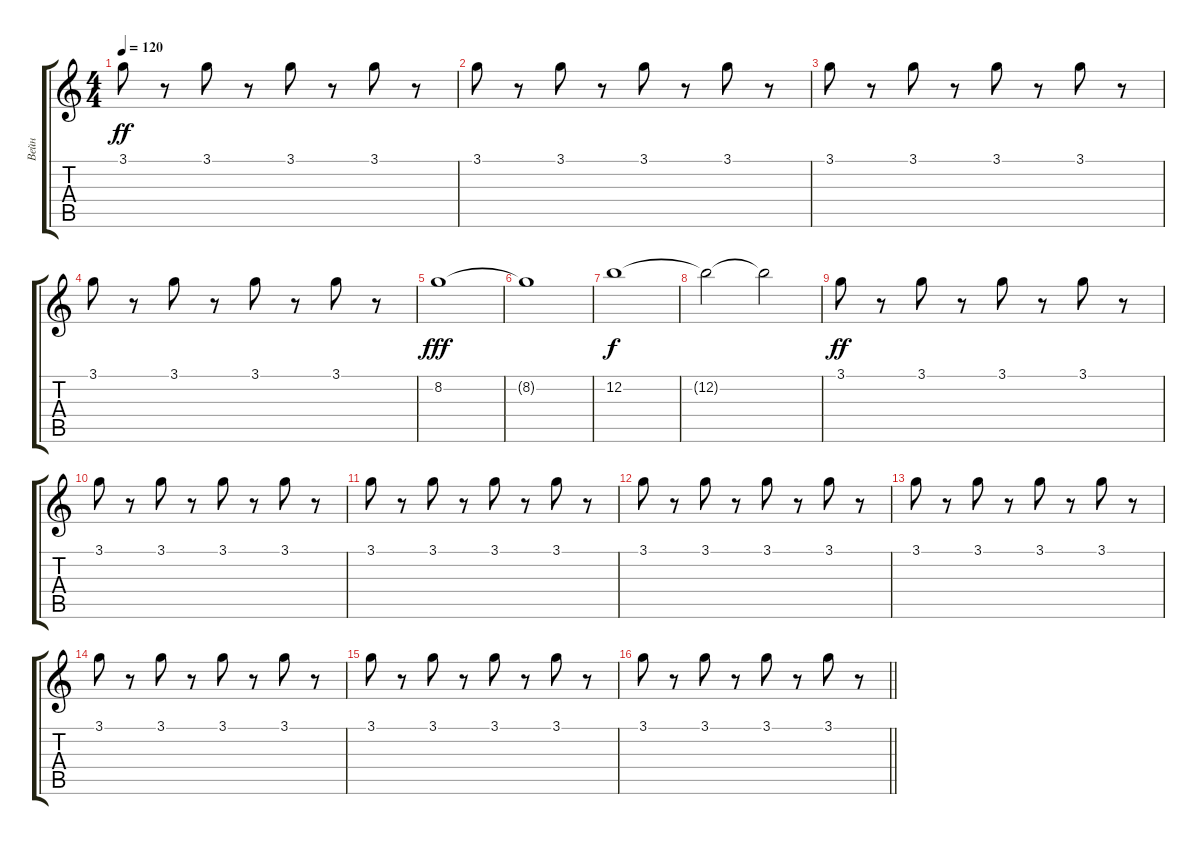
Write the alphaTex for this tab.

\track ("Вейн" "Вейн") {instrument overdrivenguitar}
\staff {score tabs}
\tuning (E4 B3 G3 D3 A2 E2) {hide}
\ts (4 4)
\tempo 120
\clef g2
\ks c
3.1.8{dy ff} r.8 3.1.8 r.8 3.1.8 r.8 3.1.8 r.8 |
3.1.8 r.8 3.1.8 r.8 3.1.8 r.8 3.1.8 r.8 |
3.1.8 r.8 3.1.8 r.8 3.1.8 r.8 3.1.8 r.8 |
3.1.8 r.8 3.1.8 r.8 3.1.8 r.8 3.1.8 r.8 |
8.2.1{dy fff} |
8.2{t}.1 |
12.2.1{dy f} |
12.2{t}.2 12.2{t}.2 |
3.1.8{dy ff} r.8 3.1.8 r.8 3.1.8 r.8 3.1.8 r.8 |
3.1.8 r.8 3.1.8 r.8 3.1.8 r.8 3.1.8 r.8 |
3.1.8 r.8 3.1.8 r.8 3.1.8 r.8 3.1.8 r.8 |
3.1.8 r.8 3.1.8 r.8 3.1.8 r.8 3.1.8 r.8 |
3.1.8 r.8 3.1.8 r.8 3.1.8 r.8 3.1.8 r.8 |
3.1.8 r.8 3.1.8 r.8 3.1.8 r.8 3.1.8 r.8 |
3.1.8 r.8 3.1.8 r.8 3.1.8 r.8 3.1.8 r.8 |
\barLineRight lightlight
3.1.8 r.8 3.1.8 r.8 3.1.8 r.8 3.1.8 r.8
